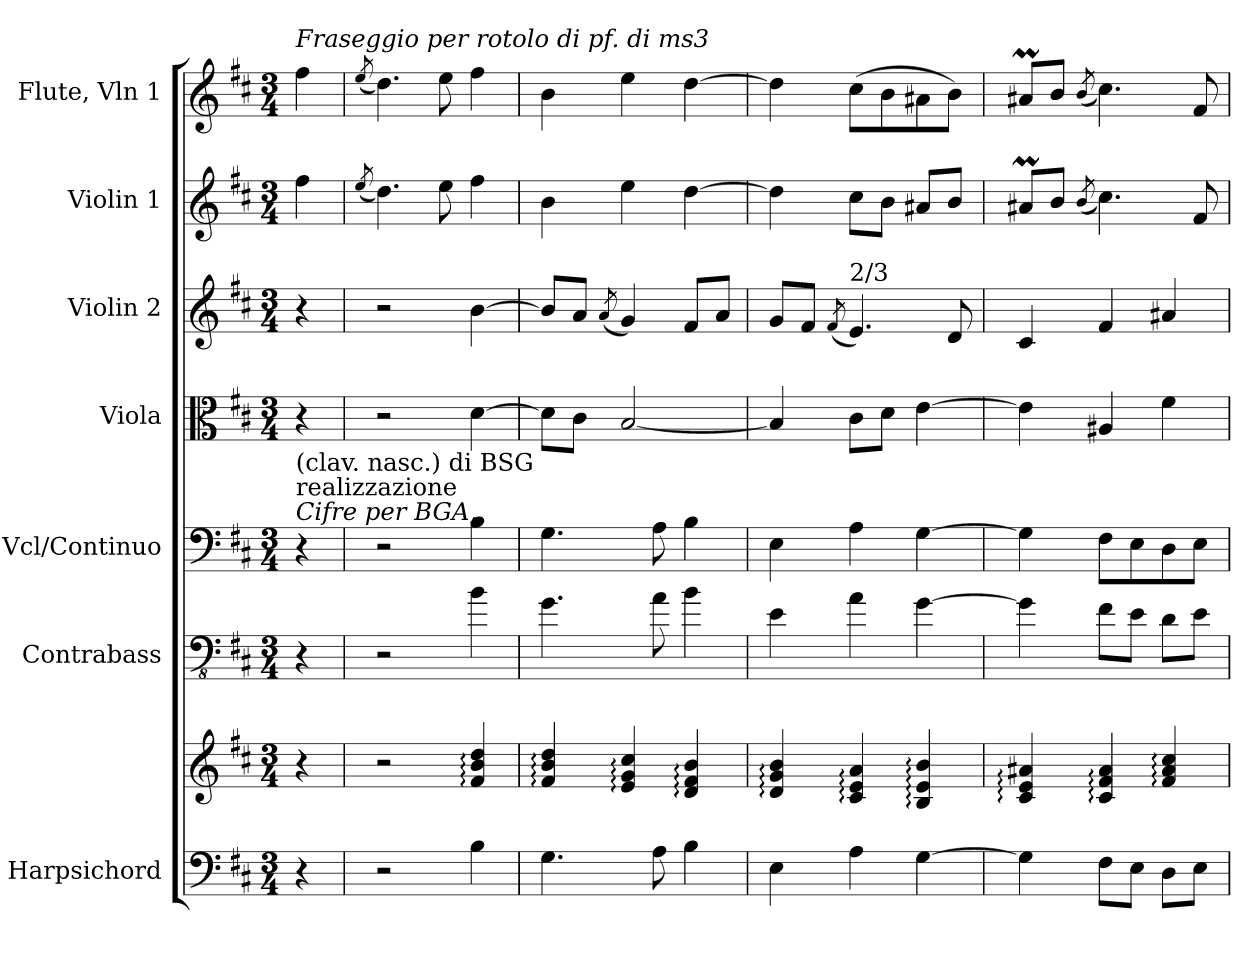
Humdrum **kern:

**kern	**kern	**kern	**kern	**kern	**kern	**kern	**kern
*part7	*part7	*part6	*part5	*part4	*part3	*part2	*part1
*staff8	*staff7	*staff6	*staff5	*staff4	*staff3	*staff2	*staff1
*I"Harpsichord	*	*I"Contrabass	*I"Vcl/Continuo	*I"Viola	*I"Violin 2	*I"Violin 1	*I"Flute, Vln 1
*I'Hch.	*	*I'Cb.	*I'Cto.	*I'Vla.	*I'Vln. 2	*I'Vln. 1	*I'Fl./Vn1
*clefF4	*clefG2	*clefFv4	*clefF4	*clefC3	*clefG2	*clefG2	*clefG2
*	*	*ITrd7c12	*	*	*	*	*
*k[f#c#]	*k[f#c#]	*k[f#c#]	*k[f#c#]	*k[f#c#]	*k[f#c#]	*k[f#c#]	*k[f#c#]
*M3/4	*M3/4	*M3/4	*M3/4	*M3/4	*M3/4	*M3/4	*M3/4
*MM60	*MM60	*MM60	*MM60	*MM60	*MM60	*MM60	*MM60
=1	=1	=1	=1	=1	=1	=1	=1
!	!	!	!	!	!	!	!LO:TX:a:i:t=Fraseggio per rotolo di pf. di ms3
!	!	!	!LO:TX:a:i:t=Cifre per BGA,	!	!	!	!
!	!	!	!LO:TX:a:t=realizzazione	!	!	!	!
!	!	!	!LO:TX:a:t=(clav. nasc.) di BSG	!	!	!	!
4r	4r	4r	4r	4r	4r	4ff#\	4ff#\
=2	=2	=2	=2	=2	=2	=2	=2
.	.	.	.	.	.	(8qee/	(8qee/
2r	2r	2r	2r	2r	2r	4.dd\)	4.dd\)
.	.	.	.	.	.	8ee\	8ee\
4B\	4f#/: 4b/: 4dd/:	4BB\	4B\	[4d\	[4b\	4ff#\	4ff#\
=3	=3	=3	=3	=3	=3	=3	=3
4.G\	4f#/: 4b/: 4dd/:	4.GG\	4.G\	8d\L]	8b/L]	4b\	4b\
.	.	.	.	8c#\J	8a/J	.	.
.	.	.	.	.	(8qa/	.	.
.	4e/: 4g/: 4cc#/:	.	.	[2B/	4g/)	4ee\	4ee\
8A\	.	8AA\	8A\	.	.	.	.
4B\	4d/: 4f#/: 4b/:	4BB\	4B\	.	8f#/L	[4dd\	[4dd\
.	.	.	.	.	8a/J	.	.
=4	=4	=4	=4	=4	=4	=4	=4
4E\	4d/: 4g/: 4b/:	4EE\	4E\	4B/]	8g/L	4dd\]	4dd\]
.	.	.	.	.	8f#/J	.	.
.	.	.	.	.	(8qf#/	.	.
!	!	!	!	!	!LO:TX:a:t=2/3	!	!
4A\	4c#/: 4e/: 4a/:	4AA\	4A\	8c#\L	4.e/)	8cc#\L	(8cc#\L
.	.	.	.	8d\J	.	8b\J	8b\
[4G\	4B/: 4e/: 4b/:	[4GG\	[4G\	[4e\	.	8a#X/L	8a#X\
.	.	.	.	.	8d/	8b/J	8b\J)
=5	=5	=5	=5	=5	=5	=5	=5
4G\]	4c#/: 4e/: 4a#X/:	4GG\]	4G\]	4e\]	4c#/	8a#Xm/L	8a#Xm/L
.	.	.	.	.	.	8b/J	8b/J
.	.	.	.	.	.	(8qb/	(8qb/
8F#\L	4c#/: 4f#/: 4a#/:	8FF#\L	8F#\L	4A#X/	4f#/	4.cc#\)	4.cc#\)
8E\J	.	8EE\J	8E\	.	.	.	.
8D\L	4f#/: 4a#/: 4cc#/:	8DD\L	8D\	4f#\	4a#X/	.	.
8E\J	.	8EE\J	8E\J	.	.	8f#/	8f#/
=	=	=	=	=	=	=	=
*-	*-	*-	*-	*-	*-	*-	*-
